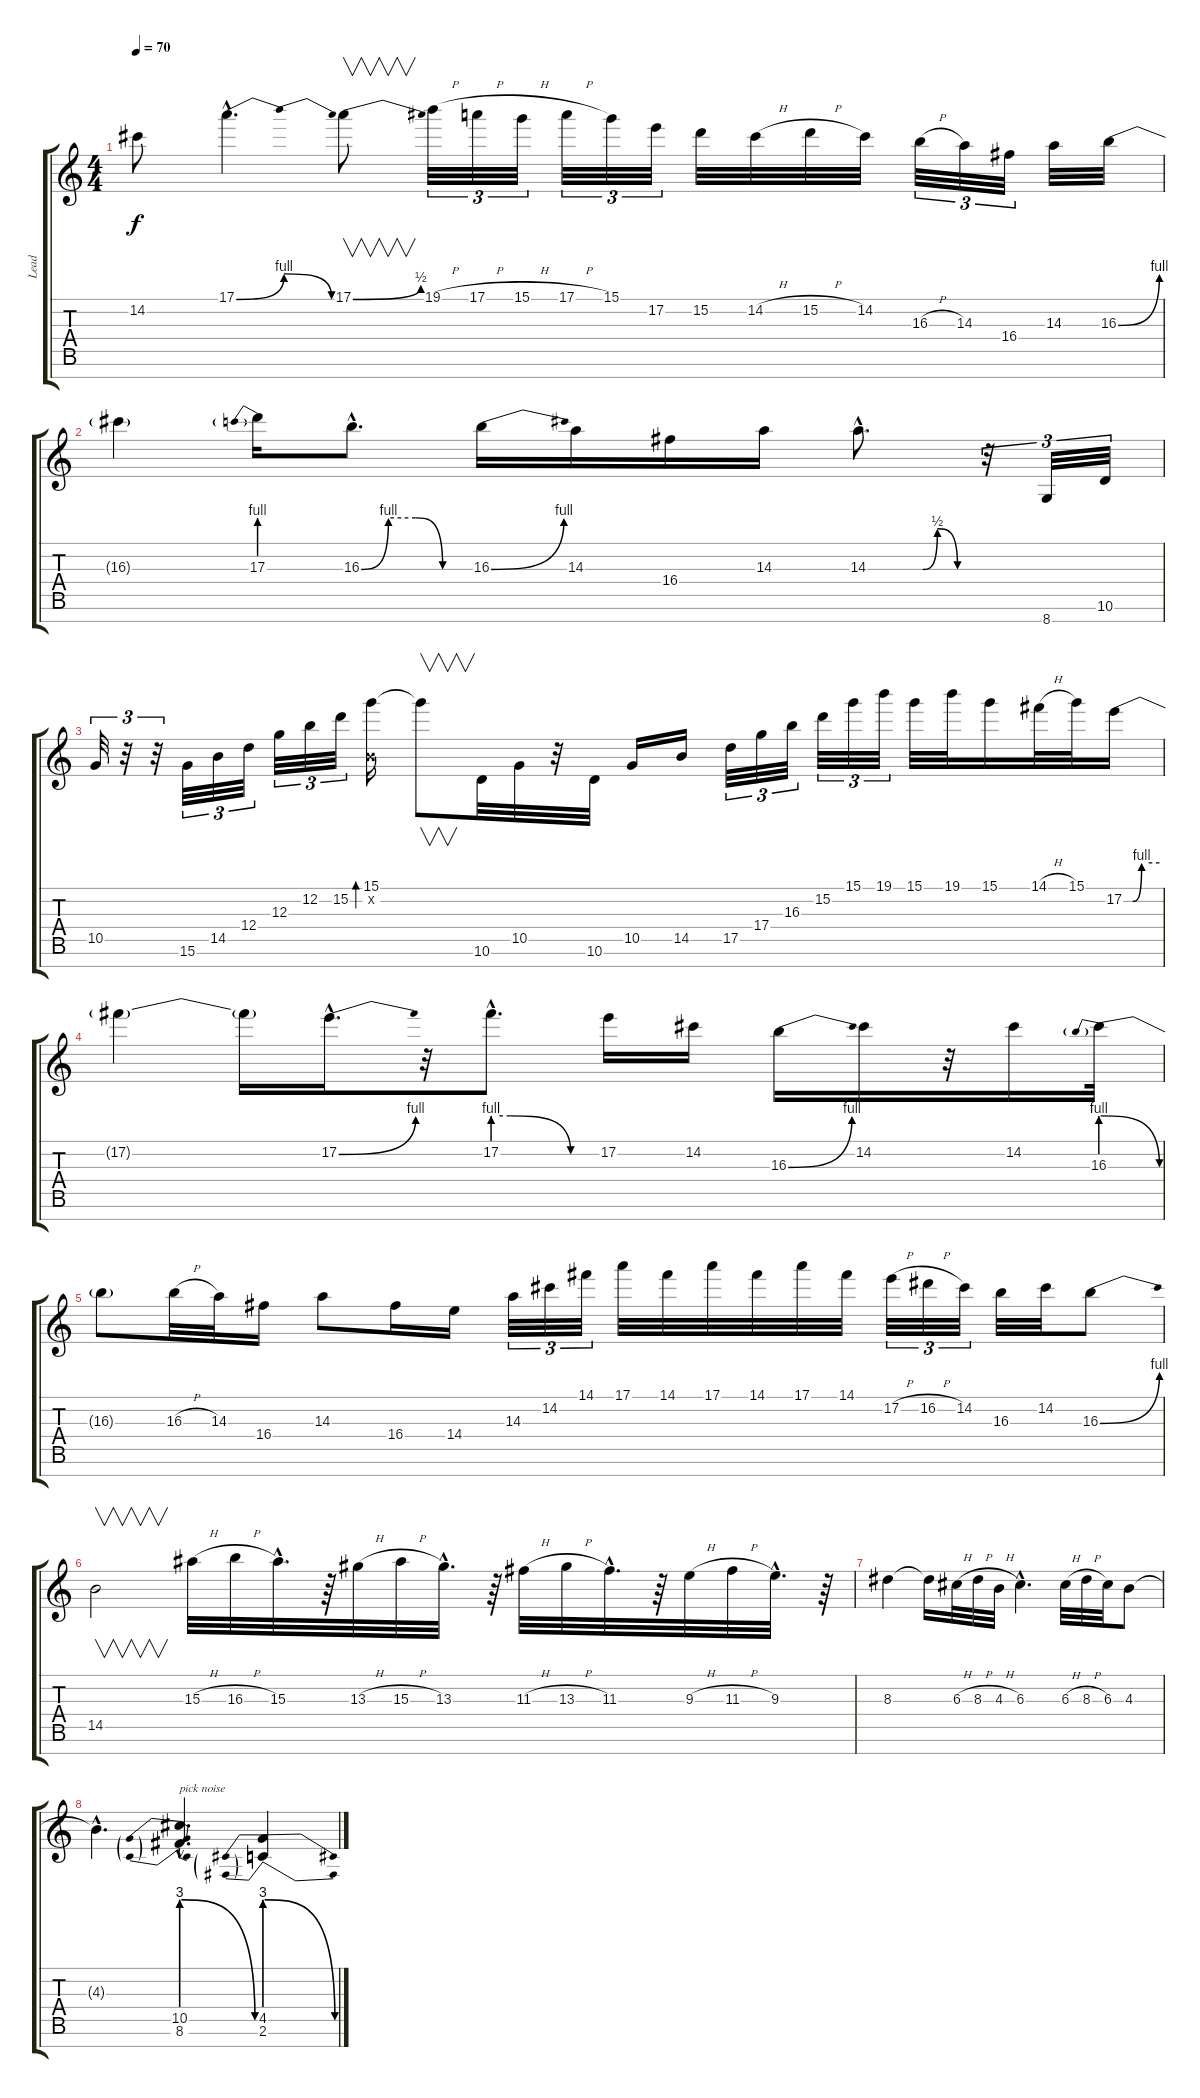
\track ("Lead" "Lead") {instrument overdrivenguitar}
\staff {score tabs}
\tuning (E4 B3 G3 D3 A2 E2 B1) {hide}
\ts (4 4)
\tempo 70
\clef g2
\ks c
14.2.8{dy f} 17.1{be (bendrelease 0 0 10 4 20 4 60 0) hac}.4{d} 17.1{be (bend 0 0 60 2)}.8{v} 19.1{h}.32{tu (3 2)} 17.1{h}.32{tu (3 2)} 15.1{h}.32{tu (3 2)} 17.1{h}.32{tu (3 2)} 15.1.32{tu (3 2)} 17.2.32{tu (3 2)} 15.2.32 14.2{h}.32 15.2{h}.32 14.2.32 16.3{h}.32{tu (3 2)} 14.3.32{tu (3 2)} 16.4.32{tu (3 2)} 14.3.32 16.3{be (bend 0 0 60 4)}.32 |
16.3{t}.4 17.3{be (prebend 0 4 60 4)}.16 16.3{be (custom 0 0 15 4 30 4 45 0 60 0) hac}.8{d} 16.3{be (bend 0 0 60 4)}.16 14.3.16 16.4.16 14.3.16 14.3{be (custom 0 0 15 0 30 0 38 2 49 0 60 0) hac}.8{d} r.32{tu (3 2)} 8.7.32{tu (3 2)} 10.6.32{tu (3 2)} |
10.5.32{tu (3 2)} r.32{tu (3 2)} r.32{tu (3 2)} 15.6.32{tu (3 2)} 14.5.32{tu (3 2)} 12.4.32{tu (3 2)} 12.3.32{tu (3 2)} 12.2.32{tu (3 2)} 15.2.32{tu (3 2)} (15.1 0.2{x}).16{bd 30} 15.1{t}.8{v} 10.6.32 10.5.32 r.32 10.6.32 10.5.16 14.5.16 17.5.32{tu (3 2)} 17.4.32{tu (3 2)} 16.3.32{tu (3 2)} 15.2.32{tu (3 2)} 15.1.32{tu (3 2)} 19.1.32{tu (3 2)} 15.1.32 19.1.32 15.1.16 14.1{h}.32 15.1.32 17.2{be (custom 0 0 15 0 30 4 60 4)}.16 |
17.2{t}.4 17.2{t}.16 17.2{be (bend 0 0 60 4) hac}.16{d} r.32 17.2{be (custom 0 4 10 4 45 0 60 0) hac}.8{d} 17.2.16 14.2.16 16.3{be (bend 0 0 60 4)}.16 14.2.16 r.32 14.2.16 16.3{be (prebendrelease 0 4 60 0)}.32 |
16.3{t}.8 16.3{h}.32 14.3.32 16.4.16 14.3.8 16.4.16 14.4.16 14.3.32{tu (3 2)} 14.2.32{tu (3 2)} 14.1.32{tu (3 2)} 17.1.32 14.1.32 17.1.32 14.1.32 17.1.32 14.1.32 17.2{h}.32{tu (3 2)} 16.2{h}.32{tu (3 2)} 14.2.32{tu (3 2)} 16.3.32 14.2.32 16.3{be (bend 0 0 60 4)}.8 |
14.5.2{v} 15.3{h}.32 16.3{h}.32 15.3{hac}.32{d} r.64 13.3{h}.32 15.3{h}.32 13.3{hac}.32{d} r.64 11.3{h}.32 13.3{h}.32 11.3{hac}.32{d} r.64 9.3{h}.32 11.3{h}.32 9.3{hac}.32{d} r.64 |
8.3.4 8.3{t}.16 6.3{h}.32 8.3{h}.32 4.3{h}.32 6.3{hac}.4{d} 6.3{h}.32 8.3{h}.32 6.3.32 4.3.8 |
4.3{hac t}.4{d} (10.5{be (prebendrelease 0 12 60 0) hac} 8.6{be (prebendrelease 0 12 60 0) hac}).4{d txt "pick noise"} (4.5{be (prebendrelease 0 12 60 0)} 2.6{be (prebendrelease 0 12 60 0)}).4
